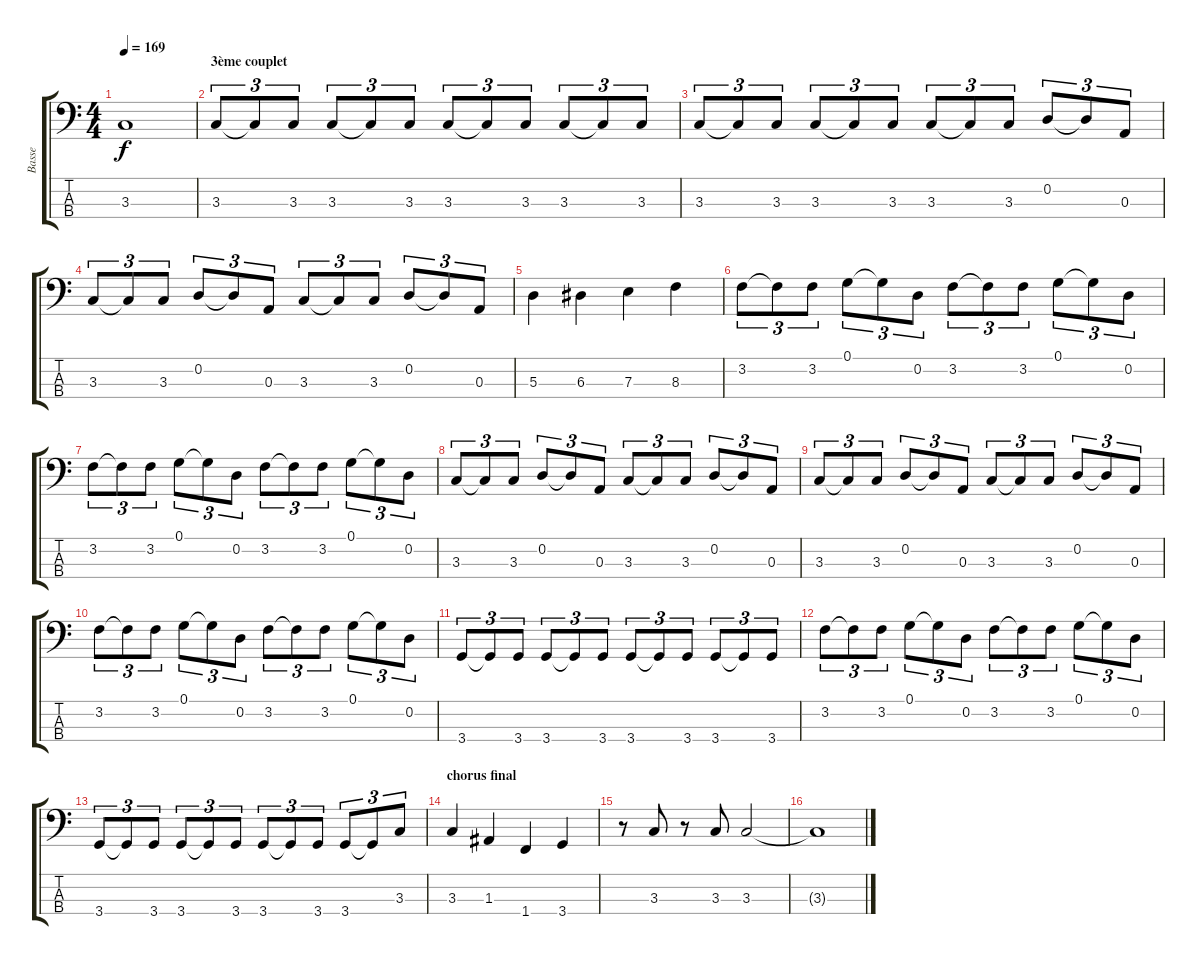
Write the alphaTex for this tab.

\track ("Basse" "Basse") {instrument electricbassfinger}
\staff {score tabs}
\tuning (G2 D2 A1 E1) {hide}
\ts (4 4)
\tempo 169
\clef f4
\ks c
3.3{t}.1{dy f} |
\section ("" "3ème couplet")
3.3.8{tu (3 2)} 3.3{t}.8{tu (3 2)} 3.3.8{tu (3 2)} 3.3.8{tu (3 2)} 3.3{t}.8{tu (3 2)} 3.3.8{tu (3 2)} 3.3.8{tu (3 2)} 3.3{t}.8{tu (3 2)} 3.3.8{tu (3 2)} 3.3.8{tu (3 2)} 3.3{t}.8{tu (3 2)} 3.3.8{tu (3 2)} |
3.3.8{tu (3 2)} 3.3{t}.8{tu (3 2)} 3.3.8{tu (3 2)} 3.3.8{tu (3 2)} 3.3{t}.8{tu (3 2)} 3.3.8{tu (3 2)} 3.3.8{tu (3 2)} 3.3{t}.8{tu (3 2)} 3.3.8{tu (3 2)} 0.2.8{tu (3 2)} 0.2{t}.8{tu (3 2)} 0.3.8{tu (3 2)} |
3.3.8{tu (3 2)} 3.3{t}.8{tu (3 2)} 3.3.8{tu (3 2)} 0.2.8{tu (3 2)} 0.2{t}.8{tu (3 2)} 0.3.8{tu (3 2)} 3.3.8{tu (3 2)} 3.3{t}.8{tu (3 2)} 3.3.8{tu (3 2)} 0.2.8{tu (3 2)} 0.2{t}.8{tu (3 2)} 0.3.8{tu (3 2)} |
5.3.4 6.3.4 7.3.4 8.3.4 |
3.2.8{tu (3 2)} 3.2{t}.8{tu (3 2)} 3.2.8{tu (3 2)} 0.1.8{tu (3 2)} 0.1{t}.8{tu (3 2)} 0.2.8{tu (3 2)} 3.2.8{tu (3 2)} 3.2{t}.8{tu (3 2)} 3.2.8{tu (3 2)} 0.1.8{tu (3 2)} 0.1{t}.8{tu (3 2)} 0.2.8{tu (3 2)} |
3.2.8{tu (3 2)} 3.2{t}.8{tu (3 2)} 3.2.8{tu (3 2)} 0.1.8{tu (3 2)} 0.1{t}.8{tu (3 2)} 0.2.8{tu (3 2)} 3.2.8{tu (3 2)} 3.2{t}.8{tu (3 2)} 3.2.8{tu (3 2)} 0.1.8{tu (3 2)} 0.1{t}.8{tu (3 2)} 0.2.8{tu (3 2)} |
3.3.8{tu (3 2)} 3.3{t}.8{tu (3 2)} 3.3.8{tu (3 2)} 0.2.8{tu (3 2)} 0.2{t}.8{tu (3 2)} 0.3.8{tu (3 2)} 3.3.8{tu (3 2)} 3.3{t}.8{tu (3 2)} 3.3.8{tu (3 2)} 0.2.8{tu (3 2)} 0.2{t}.8{tu (3 2)} 0.3.8{tu (3 2)} |
3.3.8{tu (3 2)} 3.3{t}.8{tu (3 2)} 3.3.8{tu (3 2)} 0.2.8{tu (3 2)} 0.2{t}.8{tu (3 2)} 0.3.8{tu (3 2)} 3.3.8{tu (3 2)} 3.3{t}.8{tu (3 2)} 3.3.8{tu (3 2)} 0.2.8{tu (3 2)} 0.2{t}.8{tu (3 2)} 0.3.8{tu (3 2)} |
3.2.8{tu (3 2)} 3.2{t}.8{tu (3 2)} 3.2.8{tu (3 2)} 0.1.8{tu (3 2)} 0.1{t}.8{tu (3 2)} 0.2.8{tu (3 2)} 3.2.8{tu (3 2)} 3.2{t}.8{tu (3 2)} 3.2.8{tu (3 2)} 0.1.8{tu (3 2)} 0.1{t}.8{tu (3 2)} 0.2.8{tu (3 2)} |
3.4.8{tu (3 2)} 3.4{t}.8{tu (3 2)} 3.4.8{tu (3 2)} 3.4.8{tu (3 2)} 3.4{t}.8{tu (3 2)} 3.4.8{tu (3 2)} 3.4.8{tu (3 2)} 3.4{t}.8{tu (3 2)} 3.4.8{tu (3 2)} 3.4.8{tu (3 2)} 3.4{t}.8{tu (3 2)} 3.4.8{tu (3 2)} |
3.2.8{tu (3 2)} 3.2{t}.8{tu (3 2)} 3.2.8{tu (3 2)} 0.1.8{tu (3 2)} 0.1{t}.8{tu (3 2)} 0.2.8{tu (3 2)} 3.2.8{tu (3 2)} 3.2{t}.8{tu (3 2)} 3.2.8{tu (3 2)} 0.1.8{tu (3 2)} 0.1{t}.8{tu (3 2)} 0.2.8{tu (3 2)} |
3.4.8{tu (3 2)} 3.4{t}.8{tu (3 2)} 3.4.8{tu (3 2)} 3.4.8{tu (3 2)} 3.4{t}.8{tu (3 2)} 3.4.8{tu (3 2)} 3.4.8{tu (3 2)} 3.4{t}.8{tu (3 2)} 3.4.8{tu (3 2)} 3.4.8{tu (3 2)} 3.4{t}.8{tu (3 2)} 3.3.8{tu (3 2)} |
\section ("" "chorus final")
3.3.4 1.3.4 1.4.4 3.4.4 |
r.8 3.3.8 r.8 3.3.8 3.3.2 |
3.3{t}.1
